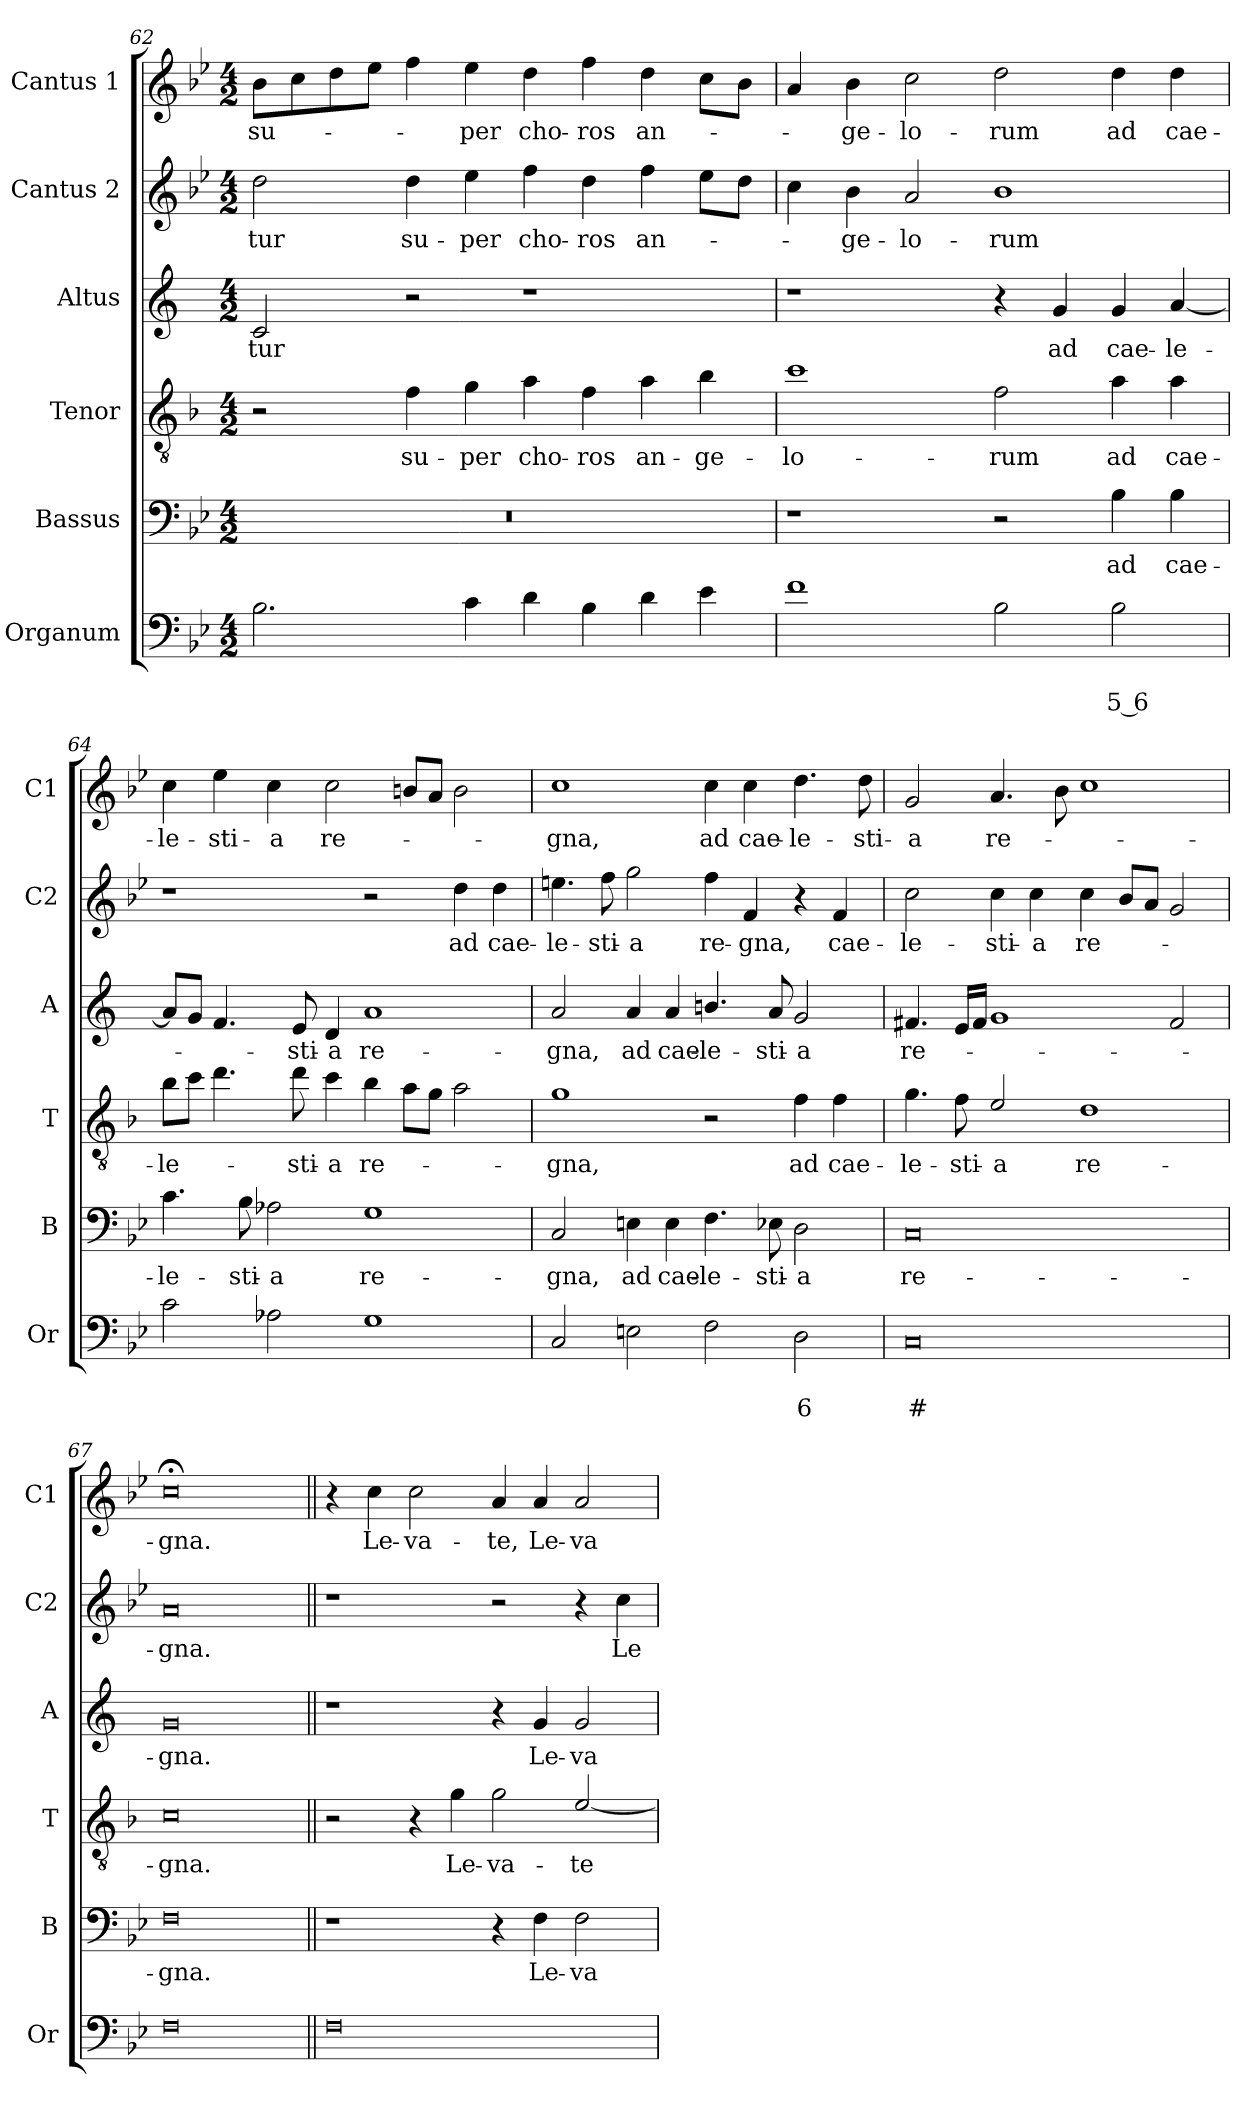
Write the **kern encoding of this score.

**kern	**text	**text	**kern	**text	**kern	**text	**kern	**text	**kern	**text	**kern	**text
*part6	*part6	*part6	*part5	*part5	*part4	*part4	*part3	*part3	*part2	*part2	*part1	*part1
*staff6	*staff6	*staff6	*staff5	*staff5	*staff4	*staff4	*staff3	*staff3	*staff2	*staff2	*staff1	*staff1
*I"Organum	*	*	*I"Bassus	*	*I"Tenor	*	*I"Altus	*	*I"Cantus 2	*	*I"Cantus 1	*
*I'Or	*	*	*I'B	*	*I'T	*	*I'A	*	*I'C2	*	*I'C1	*
*clefF4	*	*	*clefF4	*	*clefGv2	*	*clefG2	*	*clefG2	*	*clefG2	*
*	*	*	*	*	*ITrd4c7	*	*ITrd1c2	*	*	*	*	*
*k[b-e-]	*	*	*k[b-e-]	*	*k[b-e-]	*	*k[b-e-]	*	*k[b-e-]	*	*k[b-e-]	*
*B-:	*	*	*B-:	*	*B-:	*	*B-:	*	*B-:	*	*B-:	*
*M4/2	*	*	*M4/2	*	*M4/2	*	*M4/2	*	*M4/2	*	*M4/2	*
=62	=62	=62	=62	=62	=62	=62	=62	=62	=62	=62	=62	=62
!	!	!	!	!	!	!	!	!LO:LY:b	!	!LO:LY:b	!	!LO:LY:b
2.B-\	.	.	0r	.	2r	.	2B-/	-tur	2dd\	-tur	8b-\L	su-
.	.	.	.	.	.	.	.	.	.	.	8cc\	.
.	.	.	.	.	.	.	.	.	.	.	8dd\	.
.	.	.	.	.	.	.	.	.	.	.	8ee-\J	.
!	!	!	!	!	!	!LO:LY:b	!	!	!	!LO:LY:b	!	!
.	.	.	.	.	4B-\	su-	2r	.	4dd\	su-	4ff\	.
!	!	!	!	!	!	!LO:LY:b	!	!	!	!LO:LY:b	!	!LO:LY:b
4c\	.	.	.	.	4c\	-per	.	.	4ee-\	-per	4ee-\	-per
!	!	!	!	!	!	!LO:LY:b	!	!	!	!LO:LY:b	!	!LO:LY:b
4d\	.	.	.	.	4d\	cho-	1r	.	4ff\	cho-	4dd\	cho-
!	!	!	!	!	!	!LO:LY:b	!	!	!	!LO:LY:b	!	!LO:LY:b
4B-\	.	.	.	.	4B-\	-ros	.	.	4dd\	-ros	4ff\	-ros
!	!	!	!	!	!	!LO:LY:b	!	!	!	!LO:LY:b	!	!LO:LY:b
4d\	.	.	.	.	4d\	an-	.	.	4ff\	an-	4dd\	an-
!	!	!	!	!	!	!LO:LY:b	!	!	!	!	!	!
4e-\	.	.	.	.	4e-\	-ge-	.	.	8ee-\L	.	8cc\L	.
.	.	.	.	.	.	.	.	.	8dd\J	.	8b-\J	.
=63	=63	=63	=63	=63	=63	=63	=63	=63	=63	=63	=63	=63
!	!	!	!	!	!	!LO:LY:b	!	!	!	!	!	!
1f	.	.	1r	.	1f	-lo-	1r	.	4cc\	.	4a/	.
!	!	!	!	!	!	!	!	!	!	!LO:LY:b	!	!LO:LY:b
.	.	.	.	.	.	.	.	.	4b-\	-ge-	4b-\	-ge-
!	!	!	!	!	!	!	!	!	!	!LO:LY:b	!	!LO:LY:b
.	.	.	.	.	.	.	.	.	2a/	-lo-	2cc\	-lo-
!	!	!	!	!	!	!LO:LY:b	!	!	!	!LO:LY:b	!	!LO:LY:b
2B-\	.	.	2r	.	2B-\	-rum	4r	.	1b-	-rum	2dd\	-rum
!	!	!	!	!	!	!	!	!LO:LY:b	!	!	!	!
.	.	.	.	.	.	.	4f/	ad	.	.	.	.
!	!	!LO:LY:b	!	!LO:LY:b	!	!LO:LY:b	!	!LO:LY:b	!	!	!	!LO:LY:b
2B-\	.	5 6	4B-\	ad	4d\	ad	4f/	cae-	.	.	4dd\	ad
!	!	!	!	!LO:LY:b	!	!LO:LY:b	!	!LO:LY:b	!	!	!	!LO:LY:b
.	.	.	4B-\	cae-	4d\	cae-	[4g/	-le-	.	.	4dd\	cae-
=64	=64	=64	=64	=64	=64	=64	=64	=64	=64	=64	=64	=64
!	!	!	!	!LO:LY:b	!	!LO:LY:b	!	!	!	!	!	!LO:LY:b
2c\	.	.	4.c\	-le-	8e-\L	-le-	8g/L]	.	1r	.	4cc\	-le-
.	.	.	.	.	8f\J	.	8f/J	.	.	.	.	.
!	!	!	!	!	!	!	!	!	!	!	!	!LO:LY:b
.	.	.	.	.	4.g\	.	4.e-/	.	.	.	4ee-\	-sti-
!	!	!	!	!LO:LY:b	!	!	!	!	!	!	!	!
.	.	.	8B-\	-sti-	.	.	.	.	.	.	.	.
!	!	!	!	!LO:LY:b	!	!	!	!	!	!	!	!LO:LY:b
2A-X\	.	.	2A-X\	-a	.	.	.	.	.	.	4cc\	-a
!	!	!	!	!	!	!LO:LY:b	!	!LO:LY:b	!	!	!	!
.	.	.	.	.	8g\	-sti-	8d/	-sti-	.	.	.	.
!	!	!	!	!	!	!LO:LY:b	!	!LO:LY:b	!	!	!	!LO:LY:b
.	.	.	.	.	4f\	-a	4c/	-a	.	.	2cc\	re-
!	!	!	!	!LO:LY:b	!	!LO:LY:b	!	!LO:LY:b	!	!	!	!
1G	.	.	1G	re-	4e-\	re-	1g	re-	2r	.	.	.
.	.	.	.	.	8d\L	.	.	.	.	.	8bn/L	.
.	.	.	.	.	8c\J	.	.	.	.	.	8a/J	.
!	!	!	!	!	!	!	!	!	!	!LO:LY:b	!	!
.	.	.	.	.	2d\	.	.	.	4dd\	ad	2b\	.
!	!	!	!	!	!	!	!	!	!	!LO:LY:b	!	!
.	.	.	.	.	.	.	.	.	4dd\	cae-	.	.
!!LO:LB:g=z
=65	=65	=65	=65	=65	=65	=65	=65	=65	=65	=65	=65	=65
!	!	!	!	!LO:LY:b	!	!LO:LY:b	!	!LO:LY:b	!	!LO:LY:b	!	!LO:LY:b
2C/	.	.	2C/	-gna,	1c	-gna,	2g/	-gna,	4.een\	-le-	1cc	-gna,
!	!	!	!	!	!	!	!	!	!	!LO:LY:b	!	!
.	.	.	.	.	.	.	.	.	8ff\	-sti-	.	.
!	!	!	!	!LO:LY:b	!	!	!	!LO:LY:b	!	!LO:LY:b	!	!
2En\	.	.	4En\	ad	.	.	4g/	ad	2gg\	-a	.	.
!	!	!	!	!LO:LY:b	!	!	!	!LO:LY:b	!	!	!	!
.	.	.	4E\	cae-	.	.	4g/	cae-	.	.	.	.
!	!	!	!	!LO:LY:b	!	!	!	!LO:LY:b	!	!LO:LY:b	!	!LO:LY:b
2F\	.	.	4.F\	-le-	2r	.	4.ani/	-le-	4ff\	re-	4cc\	ad
!	!	!	!	!	!	!	!	!	!	!LO:LY:b	!	!LO:LY:b
.	.	.	.	.	.	.	.	.	4f/	-gna,	4cc\	cae-
!	!	!	!	!LO:LY:b	!	!	!	!LO:LY:b	!	!	!	!
.	.	.	8E-X\	-sti-	.	.	8g/	-sti-	.	.	.	.
!	!	!LO:LY:b	!	!LO:LY:b	!	!LO:LY:b	!	!LO:LY:b	!	!	!	!LO:LY:b
2D\	.	6	2D\	-a	4B-\	ad	2f/	-a	4r	.	4.dd\	-le-
!	!	!	!	!	!	!LO:LY:b	!	!	!	!LO:LY:b	!	!
.	.	.	.	.	4B-\	cae-	.	.	4f/	cae-	.	.
!	!	!	!	!	!	!	!	!	!	!	!	!LO:LY:b
.	.	.	.	.	.	.	.	.	.	.	8dd\	-sti-
=66	=66	=66	=66	=66	=66	=66	=66	=66	=66	=66	=66	=66
!	!	!LO:LY:b	!	!LO:LY:b	!	!LO:LY:b	!	!LO:LY:b	!	!LO:LY:b	!	!LO:LY:b
0C	.	#	0C	re-	4.c\	-le-	4.en/	re-	2cc\	-le-	2g/	-a
!	!	!	!	!	!	!LO:LY:b	!	!	!	!	!	!
.	.	.	.	.	8B-\	-sti-	16d/LL	.	.	.	.	.
.	.	.	.	.	.	.	16e/JJ	.	.	.	.	.
!	!	!	!	!	!	!LO:LY:b	!	!	!	!LO:LY:b	!	!LO:LY:b
.	.	.	.	.	2A/	-a	1f	.	4cc\	-sti-	4.a/	re-
!	!	!	!	!	!	!	!	!	!	!LO:LY:b	!	!
.	.	.	.	.	.	.	.	.	4cc\	-a	.	.
.	.	.	.	.	.	.	.	.	.	.	8b-\	.
!	!	!	!	!	!	!LO:LY:b	!	!	!	!LO:LY:b	!	!
.	.	.	.	.	1G	re-	.	.	4cc\	re-	1cc	.
.	.	.	.	.	.	.	.	.	8b-/L	.	.	.
.	.	.	.	.	.	.	.	.	8a/J	.	.	.
.	.	.	.	.	.	.	2e/	.	2g/	.	.	.
=67	=67	=67	=67	=67	=67	=67	=67	=67	=67	=67	=67	=67
!	!	!	!	!LO:LY:b	!	!LO:LY:b	!	!LO:LY:b	!	!LO:LY:b	!	!LO:LY:b
0F	.	.	0F	-gna.	0F	-gna.	0f	-gna.	0a	-gna.	0cc;<	-gna.
=68||	=68||	=68||	=68||	=68||	=68||	=68||	=68||	=68||	=68||	=68||	=68||	=68||
0F	.	.	1r	.	2r	.	1r	.	1r	.	4r	.
!	!	!	!	!	!	!	!	!	!	!	!	!LO:LY:b
.	.	.	.	.	.	.	.	.	.	.	4cc\	Le-
!	!	!	!	!	!	!	!	!	!	!	!	!LO:LY:b
.	.	.	.	.	4r	.	.	.	.	.	2cc\	-va-
!	!	!	!	!	!	!LO:LY:b	!	!	!	!	!	!
.	.	.	.	.	4c\	Le-	.	.	.	.	.	.
!	!	!	!	!	!	!LO:LY:b	!	!	!	!	!	!LO:LY:b
.	.	.	4r	.	2c\	-va-	4r	.	2r	.	4a/	-te,
!	!	!	!	!LO:LY:b	!	!	!	!LO:LY:b	!	!	!	!LO:LY:b
.	.	.	4F\	Le-	.	.	4f/	Le-	.	.	4a/	Le-
!	!	!	!	!LO:LY:b	!	!LO:LY:b	!	!LO:LY:b	!	!	!	!LO:LY:b
.	.	.	2F\	-va-	[2A/	-te	2f/	-va-	4r	.	2a/	-va-
!	!	!	!	!	!	!	!	!	!	!LO:LY:b	!	!
.	.	.	.	.	.	.	.	.	4cc\	Le-	.	.
=	=	=	=	=	=	=	=	=	=	=	=	=
*-	*-	*-	*-	*-	*-	*-	*-	*-	*-	*-	*-	*-
